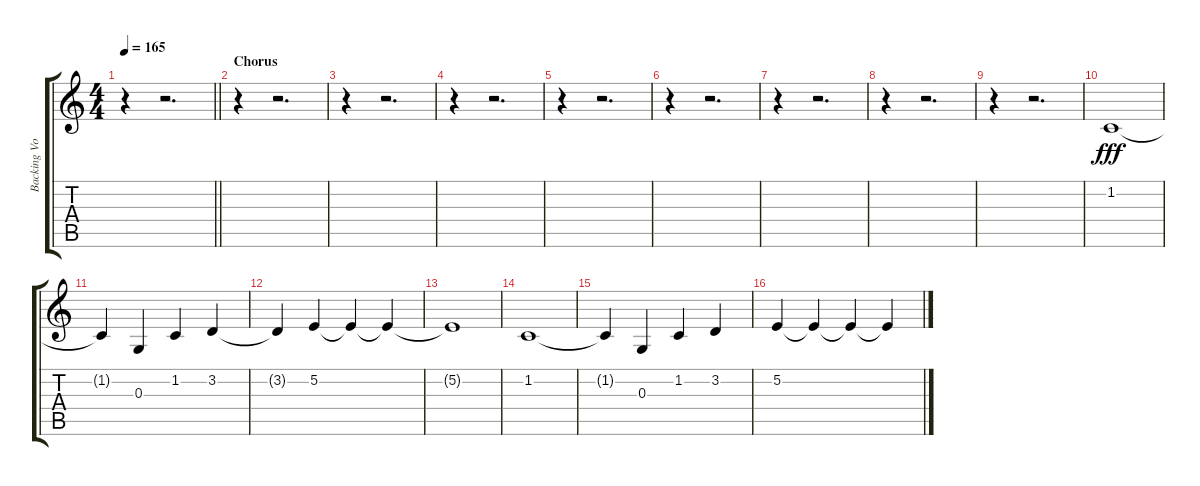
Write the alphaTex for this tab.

\track ("Backing Vocals" "Backing Vo") {instrument bassoon}
\staff {score tabs}
\tuning (E4 B3 G3 D3 A2 E2) {hide}
\ts (4 4)
\tempo 165
\clef g2
\barLineRight lightlight
\ks c
r.4{dy fff} r.2{d} |
\section ("" "Chorus")
r.4 r.2{d} |
r.4 r.2{d} |
r.4 r.2{d} |
r.4 r.2{d} |
r.4 r.2{d} |
r.4 r.2{d} |
r.4 r.2{d} |
r.4 r.2{d} |
1.2.1 |
1.2{t}.4 0.3.4 1.2.4 3.2.4 |
3.2{t}.4 5.2.4 5.2{t}.4 5.2{t}.4 |
5.2{t}.1 |
1.2.1 |
1.2{t}.4 0.3.4 1.2.4 3.2.4 |
5.2.4 5.2{t}.4 5.2{t}.4 5.2{t}.4
